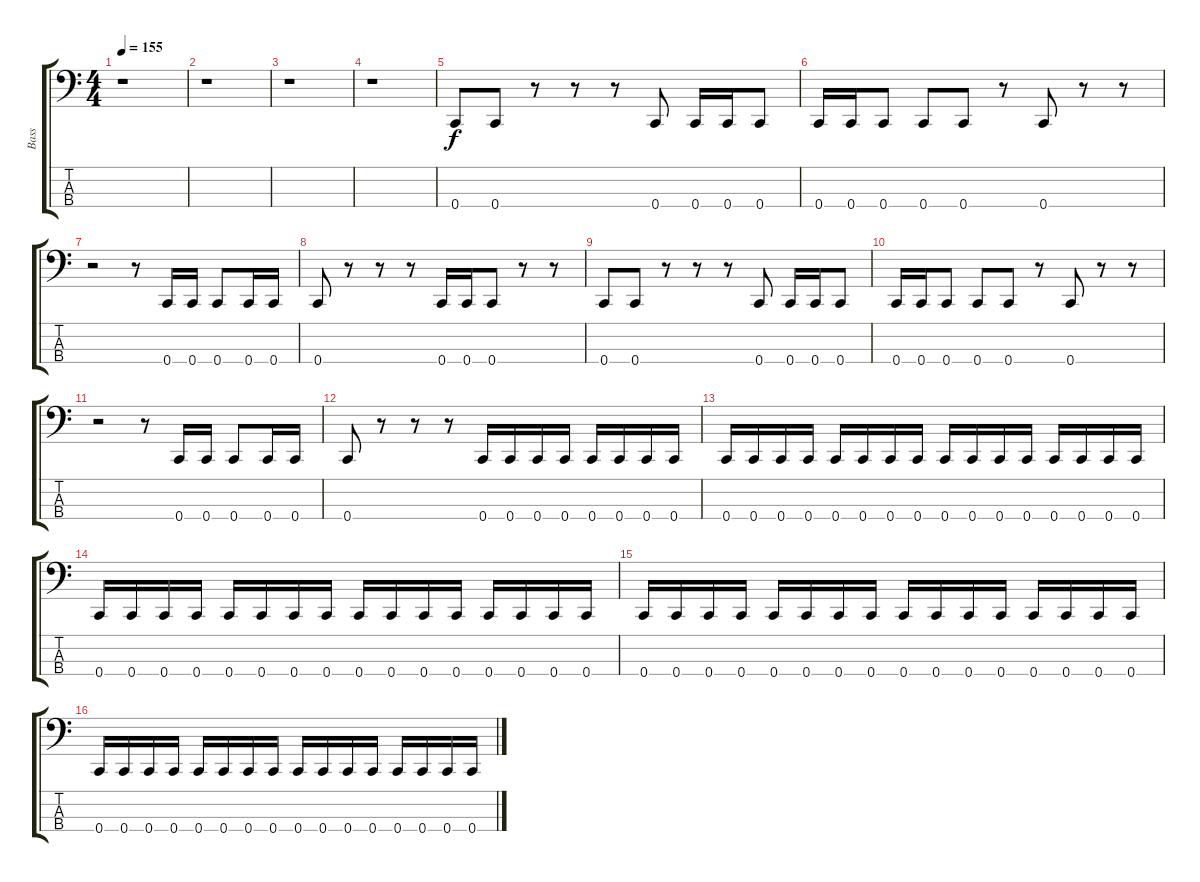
\track ("Bass" "Bass") {instrument electricbassfinger}
\staff {score tabs}
\tuning (F2 C2 G1 C1) {hide}
\ts (4 4)
\tempo 155
\clef f4
\ks c
r.1{dy f} |
r.1 |
r.1 |
r.1 |
0.4.8 0.4.8 r.8 r.8 r.8 0.4.8 0.4.16 0.4.16 0.4.8 |
0.4.16 0.4.16 0.4.8 0.4.8 0.4.8 r.8 0.4.8 r.8 r.8 |
r.2 r.8 0.4.16 0.4.16 0.4.8 0.4.16 0.4.16 |
0.4.8 r.8 r.8 r.8 0.4.16 0.4.16 0.4.8 r.8 r.8 |
0.4.8 0.4.8 r.8 r.8 r.8 0.4.8 0.4.16 0.4.16 0.4.8 |
0.4.16 0.4.16 0.4.8 0.4.8 0.4.8 r.8 0.4.8 r.8 r.8 |
r.2 r.8 0.4.16 0.4.16 0.4.8 0.4.16 0.4.16 |
0.4.8 r.8 r.8 r.8 0.4.16 0.4.16 0.4.16 0.4.16 0.4.16 0.4.16 0.4.16 0.4.16 |
0.4.16 0.4.16 0.4.16 0.4.16 0.4.16 0.4.16 0.4.16 0.4.16 0.4.16 0.4.16 0.4.16 0.4.16 0.4.16 0.4.16 0.4.16 0.4.16 |
0.4.16 0.4.16 0.4.16 0.4.16 0.4.16 0.4.16 0.4.16 0.4.16 0.4.16 0.4.16 0.4.16 0.4.16 0.4.16 0.4.16 0.4.16 0.4.16 |
0.4.16 0.4.16 0.4.16 0.4.16 0.4.16 0.4.16 0.4.16 0.4.16 0.4.16 0.4.16 0.4.16 0.4.16 0.4.16 0.4.16 0.4.16 0.4.16 |
0.4.16 0.4.16 0.4.16 0.4.16 0.4.16 0.4.16 0.4.16 0.4.16 0.4.16 0.4.16 0.4.16 0.4.16 0.4.16 0.4.16 0.4.16 0.4.16
